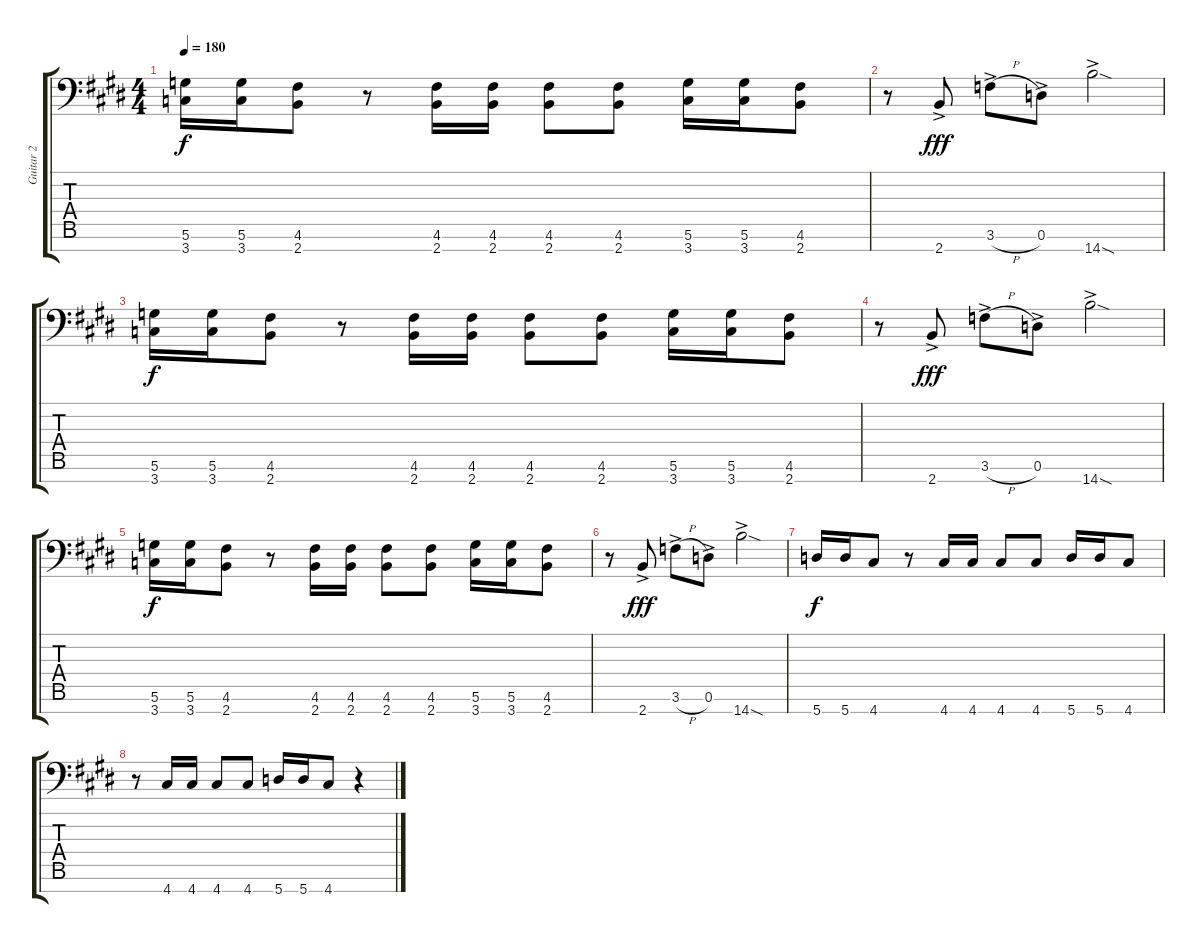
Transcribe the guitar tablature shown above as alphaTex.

\track ("Guitar 2" "Guitar 2") {instrument distortionguitar}
\staff {score tabs}
\tuning (D4 A3 F3 C3 G2 D2 A1) {hide}
\ts (4 4)
\tempo 180
\clef f4
\ks c#minor
(5.6 3.7).16{dy f} (5.6 3.7).16 (4.6 2.7).8 r.8 (4.6 2.7).16 (4.6 2.7).16 (4.6 2.7).8 (4.6 2.7).8 (5.6 3.7).16 (5.6 3.7).16 (4.6 2.7).8 |
r.8 2.7{ac}.8{dy fff} 3.6{h ac}.8 0.6{ac}.8 14.7{sod ac}.2 |
(5.6 3.7).16{dy f} (5.6 3.7).16 (4.6 2.7).8 r.8 (4.6 2.7).16 (4.6 2.7).16 (4.6 2.7).8 (4.6 2.7).8 (5.6 3.7).16 (5.6 3.7).16 (4.6 2.7).8 |
r.8 2.7{ac}.8{dy fff} 3.6{h ac}.8 0.6{ac}.8 14.7{sod ac}.2 |
(5.6 3.7).16{dy f} (5.6 3.7).16 (4.6 2.7).8 r.8 (4.6 2.7).16 (4.6 2.7).16 (4.6 2.7).8 (4.6 2.7).8 (5.6 3.7).16 (5.6 3.7).16 (4.6 2.7).8 |
r.8 2.7{ac}.8{dy fff} 3.6{h ac}.8 0.6{ac}.8 14.7{sod ac}.2 |
5.7.16{dy f} 5.7.16 4.7.8 r.8 4.7.16 4.7.16 4.7.8 4.7.8 5.7.16 5.7.16 4.7.8 |
r.8 4.7.16 4.7.16 4.7.8 4.7.8 5.7.16 5.7.16 4.7.8 r.4
